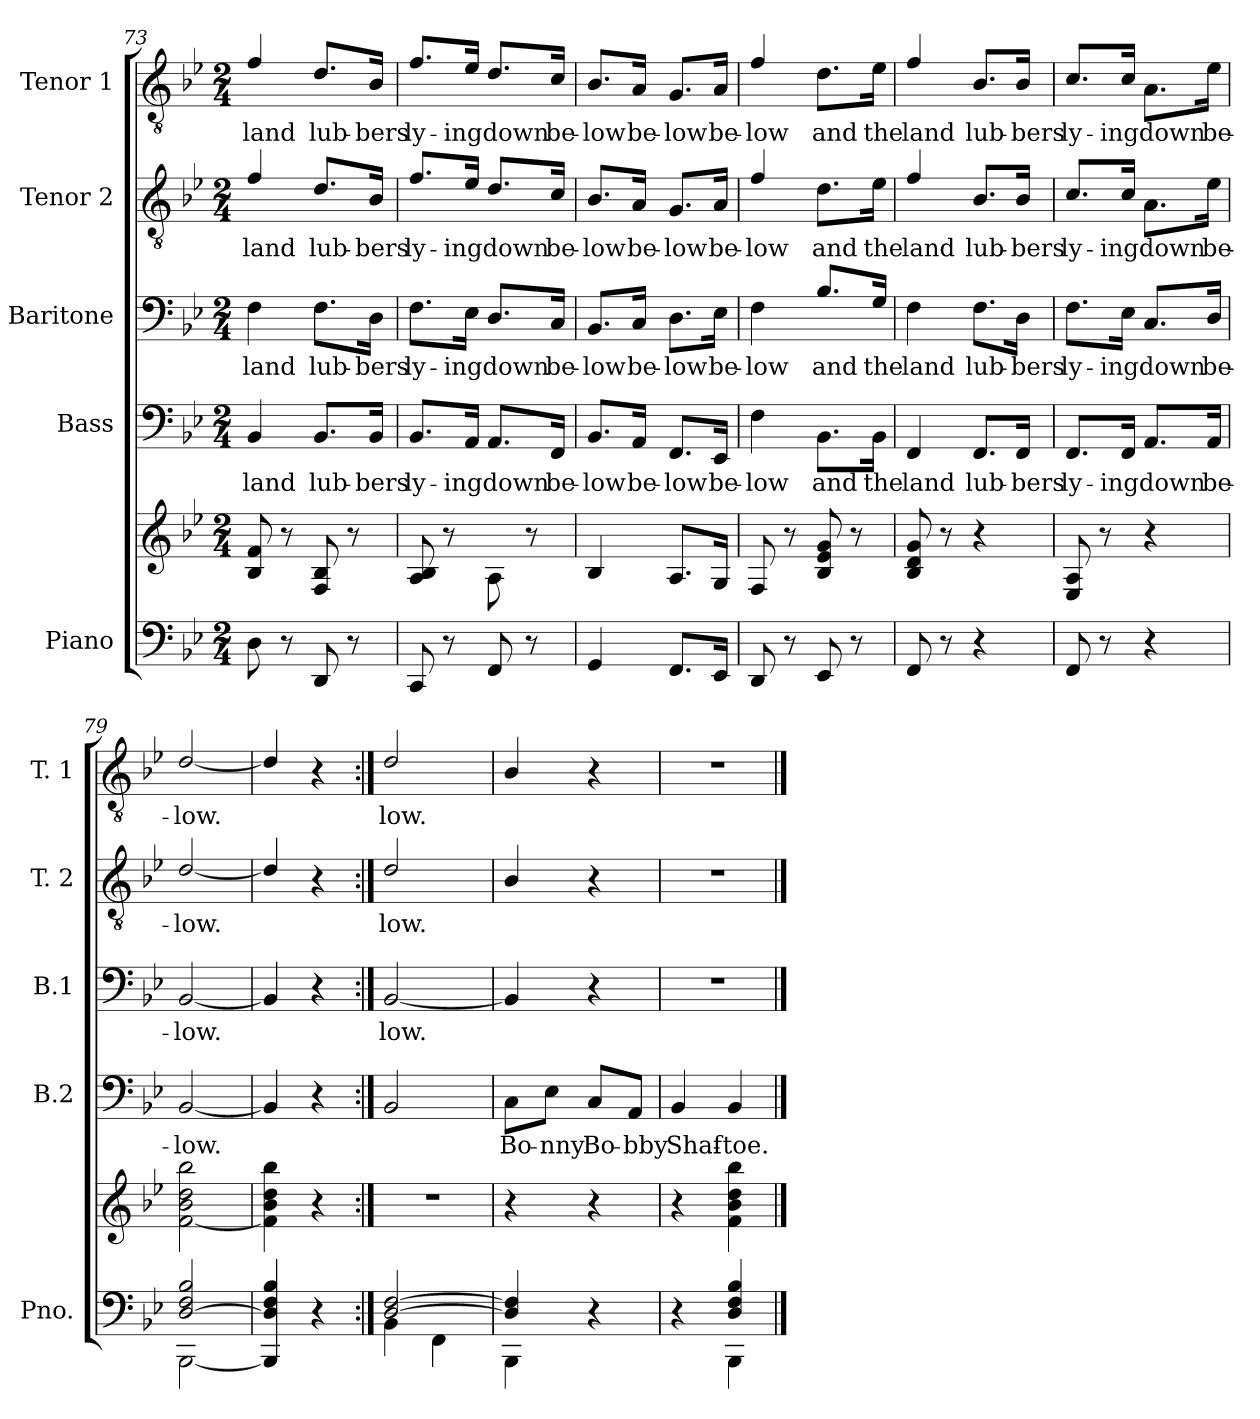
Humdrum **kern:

**kern	**kern	**kern	**text	**kern	**text	**kern	**text	**kern	**text
*part5	*part5	*part4	*part4	*part3	*part3	*part2	*part2	*part1	*part1
*staff6	*staff5	*staff4	*staff4	*staff3	*staff3	*staff2	*staff2	*staff1	*staff1
*I"Piano	*	*I"Bass	*	*I"Baritone	*	*I"Tenor 2	*	*I"Tenor 1	*
*I'Pno.	*	*I'B.2	*	*I'B.1	*	*I'T. 2	*	*I'T. 1	*
*clefF4	*clefG2	*clefF4	*	*clefF4	*	*clefGv2	*	*clefGv2	*
*k[b-e-]	*k[b-e-]	*k[b-e-]	*	*k[b-e-]	*	*k[b-e-]	*	*k[b-e-]	*
*B-:	*B-:	*B-:	*	*B-:	*	*B-:	*	*B-:	*
*M2/4	*M2/4	*M2/4	*	*M2/4	*	*M2/4	*	*M2/4	*
=73	=73	=73	=73	=73	=73	=73	=73	=73	=73
!	!	!	!LO:LY:b	!	!LO:LY:b	!	!LO:LY:b	!	!LO:LY:b
8D\	8B-/ 8f/	4BB-/	land	4F\	land	4f/	land	4f/	land
8r	8r	.	.	.	.	.	.	.	.
!	!	!	!LO:LY:b	!	!LO:LY:b	!	!LO:LY:b	!	!LO:LY:b
8DD/	8F/ 8B-/	8.BB-/L	lub-	8.F\L	lub-	8.d/L	lub-	8.d/L	lub-
8r	8r	.	.	.	.	.	.	.	.
!	!	!	!LO:LY:b	!	!LO:LY:b	!	!LO:LY:b	!	!LO:LY:b
.	.	16BB-/Jk	-bers	16D\Jk	-bers	16B-/Jk	-bers	16B-/Jk	-bers
!!LO:PB:g=z
=74	=74	=74	=74	=74	=74	=74	=74	=74	=74
!	!	!	!LO:LY:b	!	!LO:LY:b	!	!LO:LY:b	!	!LO:LY:b
8CC/	8A/ 8B-/	8.BB-/L	ly-	8.F\L	ly-	8.f/L	ly-	8.f/L	ly-
8r	8r	.	.	.	.	.	.	.	.
!	!	!	!LO:LY:b	!	!LO:LY:b	!	!LO:LY:b	!	!LO:LY:b
.	.	16AA/Jk	-ing	16E-\Jk	-ing	16e-/Jk	-ing	16e-/Jk	-ing
!	!	!	!LO:LY:b	!	!LO:LY:b	!	!LO:LY:b	!	!LO:LY:b
8FF/	8A\	8.AA/L	down	8.D/L	down	8.d/L	down	8.d/L	down
8r	8r	.	.	.	.	.	.	.	.
!	!	!	!LO:LY:b	!	!LO:LY:b	!	!LO:LY:b	!	!LO:LY:b
.	.	16FF/Jk	be-	16C/Jk	be-	16c/Jk	be-	16c/Jk	be-
=75	=75	=75	=75	=75	=75	=75	=75	=75	=75
!	!	!	!LO:LY:b	!	!LO:LY:b	!	!LO:LY:b	!	!LO:LY:b
4GG/	4B-/	8.BB-/L	-low	8.BB-/L	-low	8.B-/L	-low	8.B-/L	-low
!	!	!	!LO:LY:b	!	!LO:LY:b	!	!LO:LY:b	!	!LO:LY:b
.	.	16AA/Jk	be-	16C/Jk	be-	16A/Jk	be-	16A/Jk	be-
!	!	!	!LO:LY:b	!	!LO:LY:b	!	!LO:LY:b	!	!LO:LY:b
8.FF/L	8.A/L	8.FF/L	-low	8.D\L	-low	8.G/L	-low	8.G/L	-low
!	!	!	!LO:LY:b	!	!LO:LY:b	!	!LO:LY:b	!	!LO:LY:b
16EE-/Jk	16G/Jk	16EE-/Jk	be-	16E-\Jk	be-	16A/Jk	be-	16A/Jk	be-
=76	=76	=76	=76	=76	=76	=76	=76	=76	=76
!	!	!	!LO:LY:b	!	!LO:LY:b	!	!LO:LY:b	!	!LO:LY:b
8DD/	8F/	4F\	-low	4F\	-low	4f/	-low	4f/	-low
8r	8r	.	.	.	.	.	.	.	.
!	!	!	!LO:LY:b	!	!LO:LY:b	!	!LO:LY:b	!	!LO:LY:b
8EE-/	8B-/ 8e-/ 8g/	8.BB-\L	and	8.B-/L	and	8.d\L	and	8.d\L	and
8r	8r	.	.	.	.	.	.	.	.
!	!	!	!LO:LY:b	!	!LO:LY:b	!	!LO:LY:b	!	!LO:LY:b
.	.	16BB-\Jk	the	16G/Jk	the	16e-\Jk	the	16e-\Jk	the
=77	=77	=77	=77	=77	=77	=77	=77	=77	=77
!	!	!	!LO:LY:b	!	!LO:LY:b	!	!LO:LY:b	!	!LO:LY:b
8FF/	8B-/ 8d/ 8g/	4FF/	land	4F\	land	4f/	land	4f/	land
8r	8r	.	.	.	.	.	.	.	.
!	!	!	!LO:LY:b	!	!LO:LY:b	!	!LO:LY:b	!	!LO:LY:b
4r	4r	8.FF/L	lub-	8.F\L	lub-	8.B-/L	lub-	8.B-/L	lub-
!	!	!	!LO:LY:b	!	!LO:LY:b	!	!LO:LY:b	!	!LO:LY:b
.	.	16FF/Jk	-bers	16D\Jk	-bers	16B-/Jk	-bers	16B-/Jk	-bers
=78	=78	=78	=78	=78	=78	=78	=78	=78	=78
!	!	!	!LO:LY:b	!	!LO:LY:b	!	!LO:LY:b	!	!LO:LY:b
8FF/	8E-/ 8A/	8.FF/L	ly-	8.F\L	ly-	8.c/L	ly-	8.c/L	ly-
8r	8r	.	.	.	.	.	.	.	.
!	!	!	!LO:LY:b	!	!LO:LY:b	!	!LO:LY:b	!	!LO:LY:b
.	.	16FF/Jk	-ing	16E-\Jk	-ing	16c/Jk	-ing	16c/Jk	-ing
!	!	!	!LO:LY:b	!	!LO:LY:b	!	!LO:LY:b	!	!LO:LY:b
4r	4r	8.AA/L	down	8.C/L	down	8.A\L	down	8.A\L	down
!	!	!	!LO:LY:b	!	!LO:LY:b	!	!LO:LY:b	!	!LO:LY:b
.	.	16AA/Jk	be-	16D/Jk	be-	16e-\Jk	be-	16e-\Jk	be-
=79	=79	=79	=79	=79	=79	=79	=79	=79	=79
*^	*	*	*	*	*	*	*	*	*
!	!	!	!	!LO:LY:b	!	!LO:LY:b	!	!LO:LY:b	!	!LO:LY:b
[>2D/ 2F/ 2B-/	[<2BBB-\	[<2f\ 2b-\ 2dd\ 2bb-\	[<2BB-/	-low.	[<2BB-/	-low.	[<2d/	-low.	[<2d/	-low.
*v	*v	*	*	*	*	*	*	*	*	*
=80	=80	=80	=80	=80	=80	=80	=80	=80	=80
4BBB-/] 4D/] 4F/ 4B-/	4f\] 4b-\ 4dd\ 4bb-\	4BB-/]	.	4BB-/]	.	4d/]	.	4d/]	.
4r	4r	4r	.	4r	.	4r	.	4r	.
!!LO:LB:g=z
=81:|!	=81:|!	=81:|!	=81:|!	=81:|!	=81:|!	=81:|!	=81:|!	=81:|!	=81:|!
*^	*	*	*	*	*	*	*	*	*
!	!	!	!	!	!	!LO:LY:b	!	!LO:LY:b	!	!LO:LY:b
[>2D/ [>2F/	4BB-\	2r	2BB-/	.	[<2BB-/	-low.	2d/	-low.	2d/	-low.
.	4FF\	.	.	.	.	.	.	.	.	.
=82	=82	=82	=82	=82	=82	=82	=82	=82	=82	=82
!	!	!	!	!LO:LY:b	!	!	!	!	!	!
4D/] 4F/]	4BBB-\	4r	8C\L	Bo-	4BB-/]	.	4B-/	.	4B-/	.
!	!	!	!	!LO:LY:b	!	!	!	!	!	!
.	.	.	8E-\J	-nny	.	.	.	.	.	.
!	!	!	!	!LO:LY:b	!	!	!	!	!	!
4r	4ryy	4r	8C/L	Bo-	4r	.	4r	.	4r	.
!	!	!	!	!LO:LY:b	!	!	!	!	!	!
.	.	.	8AA/J	-bby	.	.	.	.	.	.
=83	=83	=83	=83	=83	=83	=83	=83	=83	=83	=83
!	!	!	!	!LO:LY:b	!	!	!	!	!	!
4r	4ryy	4r	4BB-/	Shaf-	2r	.	2r	.	2r	.
!	!	!	!	!LO:LY:b	!	!	!	!	!	!
4D/ 4F/ 4B-/	4BBB-\	4f\ 4b-\ 4dd\ 4bb-\	4BB-/	-toe.	.	.	.	.	.	.
*v	*v	*	*	*	*	*	*	*	*	*
==	==	==	==	==	==	==	==	==	==
*-	*-	*-	*-	*-	*-	*-	*-	*-	*-
